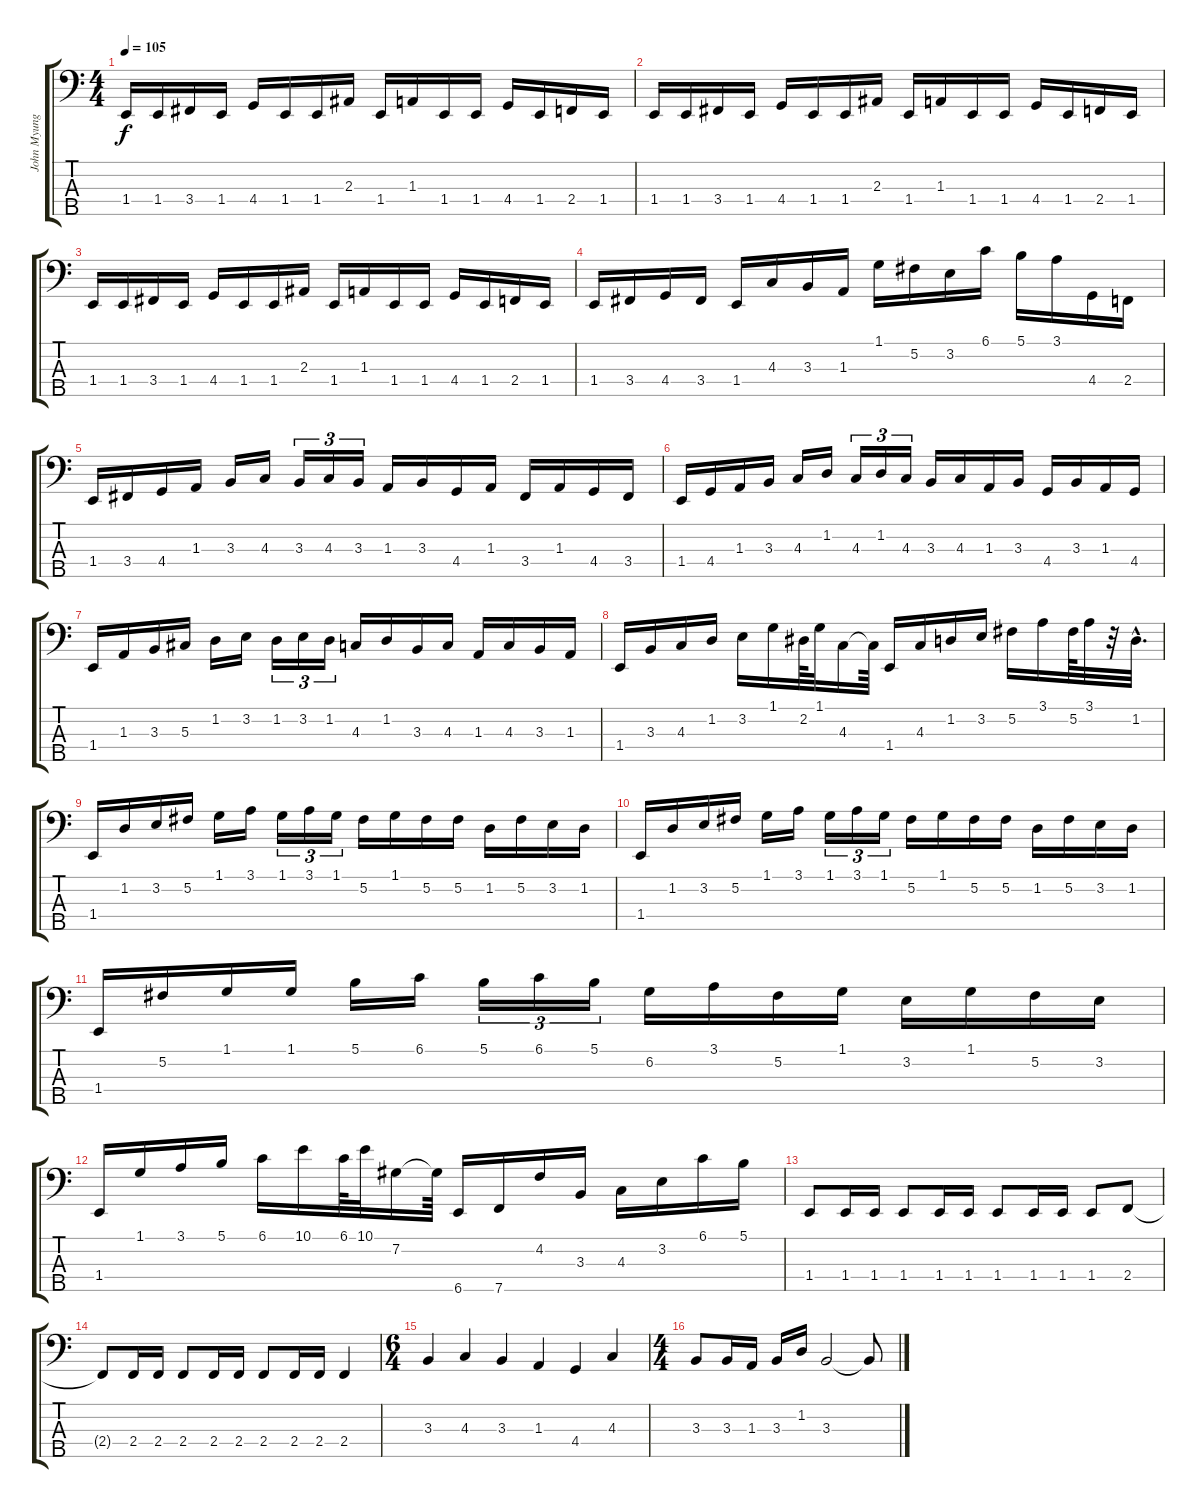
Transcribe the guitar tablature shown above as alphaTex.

\track ("John Myung" "John Myung") {instrument electricbassfinger}
\staff {score tabs}
\tuning (Gb2 Db2 Ab1 Eb1 Bb0) {hide}
\ts (4 4)
\tempo 105
\clef f4
\ks c
1.4.16{dy f} 1.4.16 3.4.16 1.4.16 4.4.16 1.4.16 1.4.16 2.3.16 1.4.16 1.3.16 1.4.16 1.4.16 4.4.16 1.4.16 2.4.16 1.4.16 |
1.4.16 1.4.16 3.4.16 1.4.16 4.4.16 1.4.16 1.4.16 2.3.16 1.4.16 1.3.16 1.4.16 1.4.16 4.4.16 1.4.16 2.4.16 1.4.16 |
1.4.16 1.4.16 3.4.16 1.4.16 4.4.16 1.4.16 1.4.16 2.3.16 1.4.16 1.3.16 1.4.16 1.4.16 4.4.16 1.4.16 2.4.16 1.4.16 |
1.4.16 3.4.16 4.4.16 3.4.16 1.4.16 4.3.16 3.3.16 1.3.16 1.1.16 5.2.16 3.2.16 6.1.16 5.1.16 3.1.16 4.4.16 2.4.16 |
1.4.16 3.4.16 4.4.16 1.3.16 3.3.16 4.3.16 3.3.16{tu (3 2)} 4.3.16{tu (3 2)} 3.3.16{tu (3 2)} 1.3.16 3.3.16 4.4.16 1.3.16 3.4.16 1.3.16 4.4.16 3.4.16 |
1.4.16 4.4.16 1.3.16 3.3.16 4.3.16 1.2.16 4.3.16{tu (3 2)} 1.2.16{tu (3 2)} 4.3.16{tu (3 2)} 3.3.16 4.3.16 1.3.16 3.3.16 4.4.16 3.3.16 1.3.16 4.4.16 |
1.4.16 1.3.16 3.3.16 5.3.16 1.2.16 3.2.16 1.2.16{tu (3 2)} 3.2.16{tu (3 2)} 1.2.16{tu (3 2)} 4.3.16 1.2.16 3.3.16 4.3.16 1.3.16 4.3.16 3.3.16 1.3.16 |
1.4.16 3.3.16 4.3.16 1.2.16 3.2.16 1.1.16 2.2.64 1.1.32 4.3.16 4.3{t}.64 1.4.16 4.3.16 1.2.16 3.2.16 5.2.16 3.1.16 5.2.64 3.1.32 r.32 1.2{hac}.32{d} |
1.4.16 1.2.16 3.2.16 5.2.16 1.1.16 3.1.16 1.1.16{tu (3 2)} 3.1.16{tu (3 2)} 1.1.16{tu (3 2)} 5.2.16 1.1.16 5.2.16 5.2.16 1.2.16 5.2.16 3.2.16 1.2.16 |
1.4.16 1.2.16 3.2.16 5.2.16 1.1.16 3.1.16 1.1.16{tu (3 2)} 3.1.16{tu (3 2)} 1.1.16{tu (3 2)} 5.2.16 1.1.16 5.2.16 5.2.16 1.2.16 5.2.16 3.2.16 1.2.16 |
1.4.16 5.2.16 1.1.16 1.1.16 5.1.16 6.1.16 5.1.16{tu (3 2)} 6.1.16{tu (3 2)} 5.1.16{tu (3 2)} 6.2.16 3.1.16 5.2.16 1.1.16 3.2.16 1.1.16 5.2.16 3.2.16 |
1.4.16 1.1.16 3.1.16 5.1.16 6.1.16 10.1.16 6.1.64 10.1.32 7.2.16 7.2{t}.64 6.5.16 7.5.16 4.2.16 3.3.16 4.3.16 3.2.16 6.1.16 5.1.16 |
1.4.8 1.4.16 1.4.16 1.4.8 1.4.16 1.4.16 1.4.8 1.4.16 1.4.16 1.4.8 2.4.8 |
2.4{t}.8 2.4.16 2.4.16 2.4.8 2.4.16 2.4.16 2.4.8 2.4.16 2.4.16 2.4.4 |
\ts (6 4)
3.3.4 4.3.4 3.3.4 1.3.4 4.4.4 4.3.4 |
\ts (4 4)
3.3.8 3.3.16 1.3.16 3.3.16 1.2.16 3.3.2 3.3{t}.8
